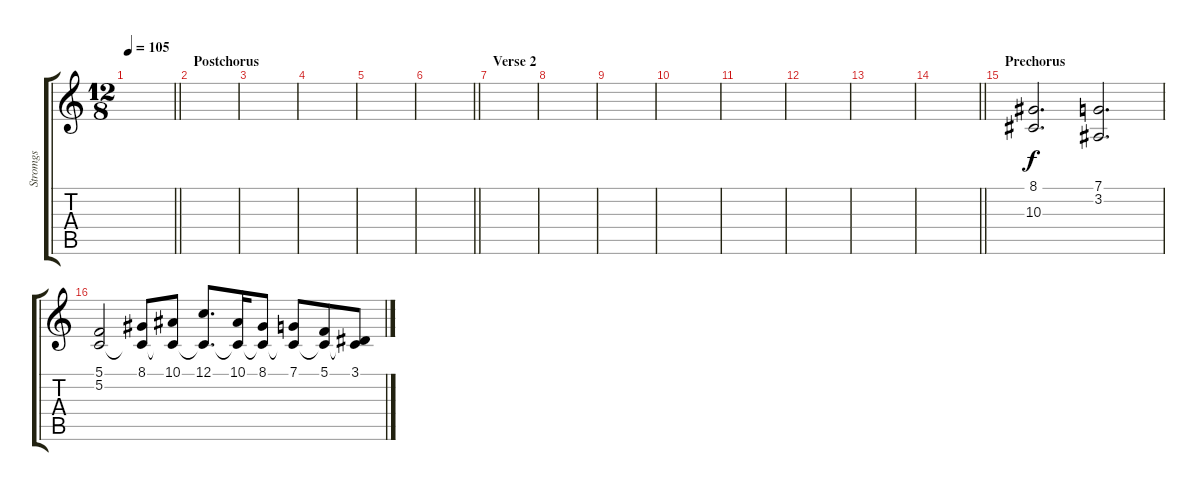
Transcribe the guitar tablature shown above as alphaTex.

\track ("Stromgs" "Stromgs") {instrument stringensemble1}
\staff {score tabs}
\tuning (C4 G3 Eb3 Bb2 F2 C2) {hide}
\ts (12 8)
\tempo 105
\clef g2
\barLineRight lightlight
\ks c
|
\section ("" "Postchorus")
|
|
|
|
\barLineRight lightlight
|
\section ("" "Verse 2")
|
|
|
|
|
|
|
\barLineRight lightlight
|
\section ("" "Prechorus")
(8.1 10.3).2{d} (7.1 3.2).2{d} |
(5.1 5.2).2 (8.1 5.2{t}).8 (10.1 5.2{t}).8 (12.1 5.2{t}).8{d} (10.1 5.2{t}).16 (8.1 5.2{t}).8 (7.1 5.2{t}).8 (5.1 5.2{t}).8 (3.1 5.2{t}).8
